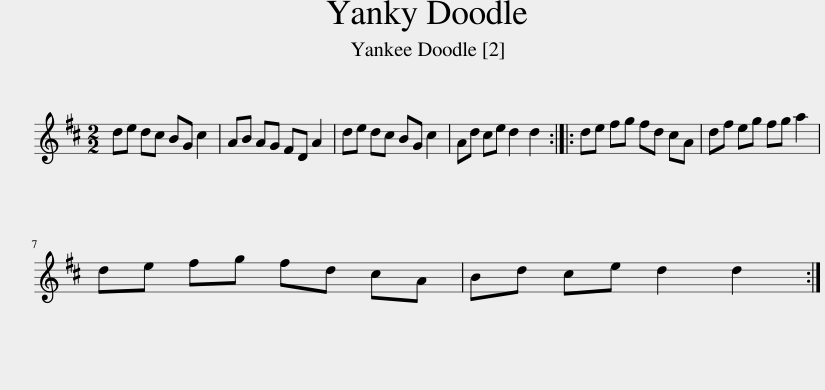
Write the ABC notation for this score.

X:1
L:1/8
M:2/2
I:linebreak $
K:D
V:1 treble
V:1
 de dc BG c2 | AB AG FD A2 | de dc BG c2 | Ad ce d2 d2 :: de fg fd cA | %5
 df eg fg a2 |$ de fg fd cA | Bd ce d2 d2 :| %8
